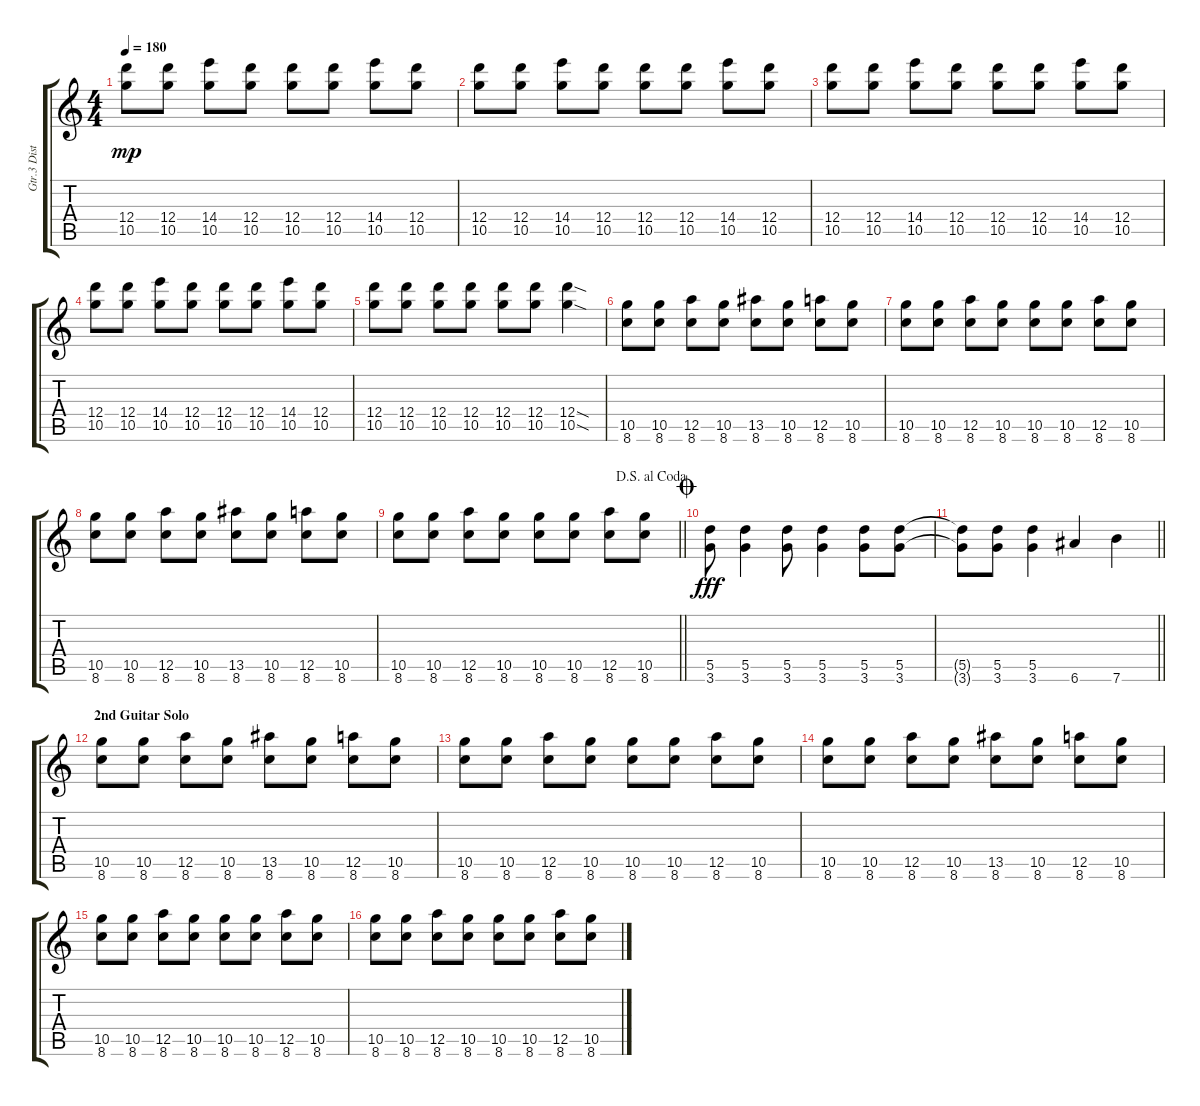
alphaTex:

\track ("Gtr.3 Distortion Gtr." "Gtr.3 Dist") {instrument distortionguitar}
\staff {score tabs}
\tuning (E4 B3 G3 D4 A3 E3) {hide}
\ts (4 4)
\tempo 180
\clef g2
\ks c
(12.4 10.5).8{dy mp} (12.4 10.5).8 (14.4 10.5).8 (12.4 10.5).8 (12.4 10.5).8 (12.4 10.5).8 (14.4 10.5).8 (12.4 10.5).8 |
(12.4 10.5).8 (12.4 10.5).8 (14.4 10.5).8 (12.4 10.5).8 (12.4 10.5).8 (12.4 10.5).8 (14.4 10.5).8 (12.4 10.5).8 |
(12.4 10.5).8 (12.4 10.5).8 (14.4 10.5).8 (12.4 10.5).8 (12.4 10.5).8 (12.4 10.5).8 (14.4 10.5).8 (12.4 10.5).8 |
(12.4 10.5).8 (12.4 10.5).8 (14.4 10.5).8 (12.4 10.5).8 (12.4 10.5).8 (12.4 10.5).8 (14.4 10.5).8 (12.4 10.5).8 |
(12.4 10.5).8 (12.4 10.5).8 (12.4 10.5).8 (12.4 10.5).8 (12.4 10.5).8 (12.4 10.5).8 (12.4{sod} 10.5{sod}).4 |
(10.5 8.6).8 (10.5 8.6).8 (12.5 8.6).8 (10.5 8.6).8 (13.5 8.6).8 (10.5 8.6).8 (12.5 8.6).8 (10.5 8.6).8 |
(10.5 8.6).8 (10.5 8.6).8 (12.5 8.6).8 (10.5 8.6).8 (10.5 8.6).8 (10.5 8.6).8 (12.5 8.6).8 (10.5 8.6).8 |
(10.5 8.6).8 (10.5 8.6).8 (12.5 8.6).8 (10.5 8.6).8 (13.5 8.6).8 (10.5 8.6).8 (12.5 8.6).8 (10.5 8.6).8 |
\jump dalsegnoalcoda
\barLineRight lightlight
(10.5 8.6).8 (10.5 8.6).8 (12.5 8.6).8 (10.5 8.6).8 (10.5 8.6).8 (10.5 8.6).8 (12.5 8.6).8 (10.5 8.6).8 |
\jump coda
(5.5 3.6).8{dy fff} (5.5 3.6).4 (5.5 3.6).8 (5.5 3.6).4 (5.5 3.6).8 (5.5 3.6).8 |
\barLineRight lightlight
(5.5{t} 3.6{t}).8 (5.5 3.6).8 (5.5 3.6).4 6.6.4 7.6.4 |
\section ("" "2nd Guitar Solo")
(10.5 8.6).8 (10.5 8.6).8 (12.5 8.6).8 (10.5 8.6).8 (13.5 8.6).8 (10.5 8.6).8 (12.5 8.6).8 (10.5 8.6).8 |
(10.5 8.6).8 (10.5 8.6).8 (12.5 8.6).8 (10.5 8.6).8 (10.5 8.6).8 (10.5 8.6).8 (12.5 8.6).8 (10.5 8.6).8 |
(10.5 8.6).8 (10.5 8.6).8 (12.5 8.6).8 (10.5 8.6).8 (13.5 8.6).8 (10.5 8.6).8 (12.5 8.6).8 (10.5 8.6).8 |
(10.5 8.6).8 (10.5 8.6).8 (12.5 8.6).8 (10.5 8.6).8 (10.5 8.6).8 (10.5 8.6).8 (12.5 8.6).8 (10.5 8.6).8 |
(10.5 8.6).8 (10.5 8.6).8 (12.5 8.6).8 (10.5 8.6).8 (10.5 8.6).8 (10.5 8.6).8 (12.5 8.6).8 (10.5 8.6).8
